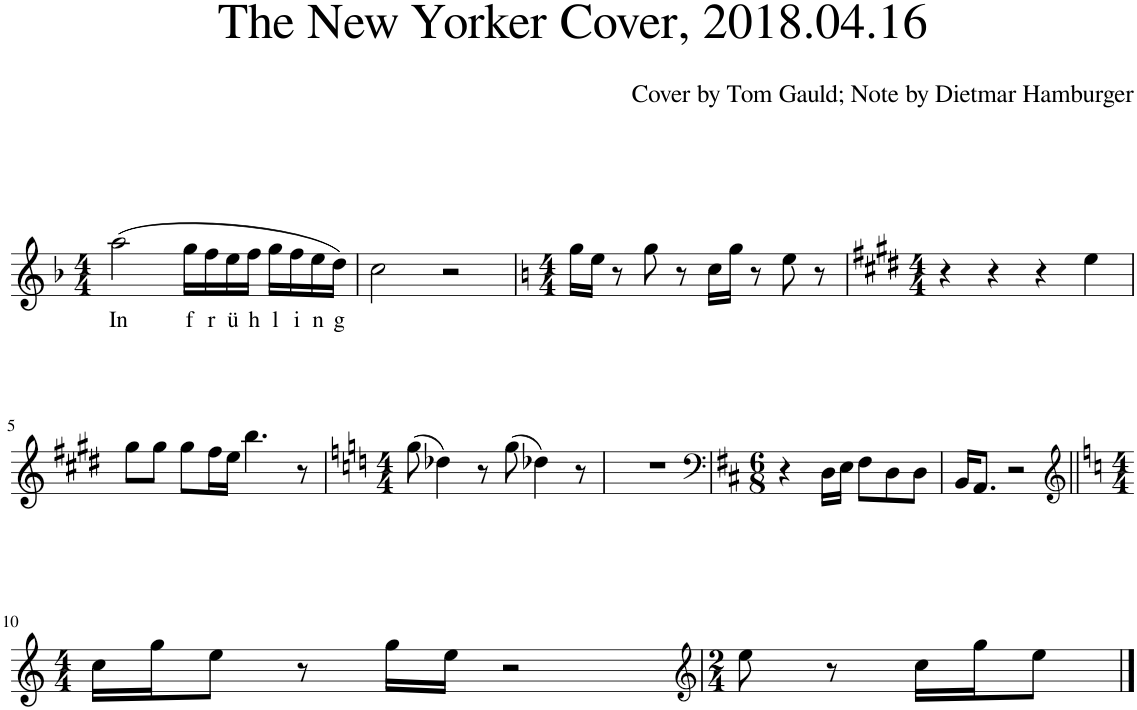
**kern	**text
*part1	*part1
*staff1	*staff1
*I"Piano	*
*I'Pno.	*
*clefG2	*
*k[b-]	*
*M4/4	*
=1	=1
!	!LO:LY:b
(2aa\	In
!	!LO:LY:b
16gg\LL	f
!	!LO:LY:b
16ff\	r
!	!LO:LY:b
16ee\	ü
!	!LO:LY:b
16ff\JJ	h
!	!LO:LY:b
16gg\LL	l
!	!LO:LY:b
16ff\	i
!	!LO:LY:b
16ee\	n
!	!LO:LY:b
16dd\JJ)	g
=2	=2
2cc\	.
2r	.
=3	=3
*k[]	*
*M4/4	*
16gg\LL	.
16ee\JJ	.
8r	.
8gg\	.
8r	.
16cc\LL	.
16gg\JJ	.
8r	.
8ee\	.
8r	.
=4	=4
*k[f#c#g#d#]	*
*M4/4	*
4r	.
4r	.
4r	.
4ee\	.
!!LO:LB:g=z
=5	=5
8gg#\L	.
8gg#\J	.
8gg#\L	.
16ff#\L	.
16ee\JJ	.
4.bb\	.
8r	.
=6	=6
*k[]	*
*M4/4	*
(8gg\	.
4dd-X\)	.
8r	.
(8gg\	.
4dd-X\)	.
8r	.
=7	=7
1r	.
=8	=8
*clefF4	*
*k[f#c#]	*
*M6/8	*
4r	.
16D\LL	.
16E\JJ	.
8F#\L	.
8D\	.
8D\J	.
=9	=9
16BB/KL	.
8.AA/J	.
2r	.
!!LO:LB:g=z
=10||	=10||
*clefG2	*
*k[]	*
*M4/4	*
16cc\LL	.
16gg\J	.
8ee\J	.
8r	.
16gg\LL	.
16ee\JJ	.
2r	.
=11	=11
*clefG2	*
*M2/4	*
8ee\	.
8r	.
16cc\LL	.
16gg\J	.
8ee\J	.
==	==
*-	*-
